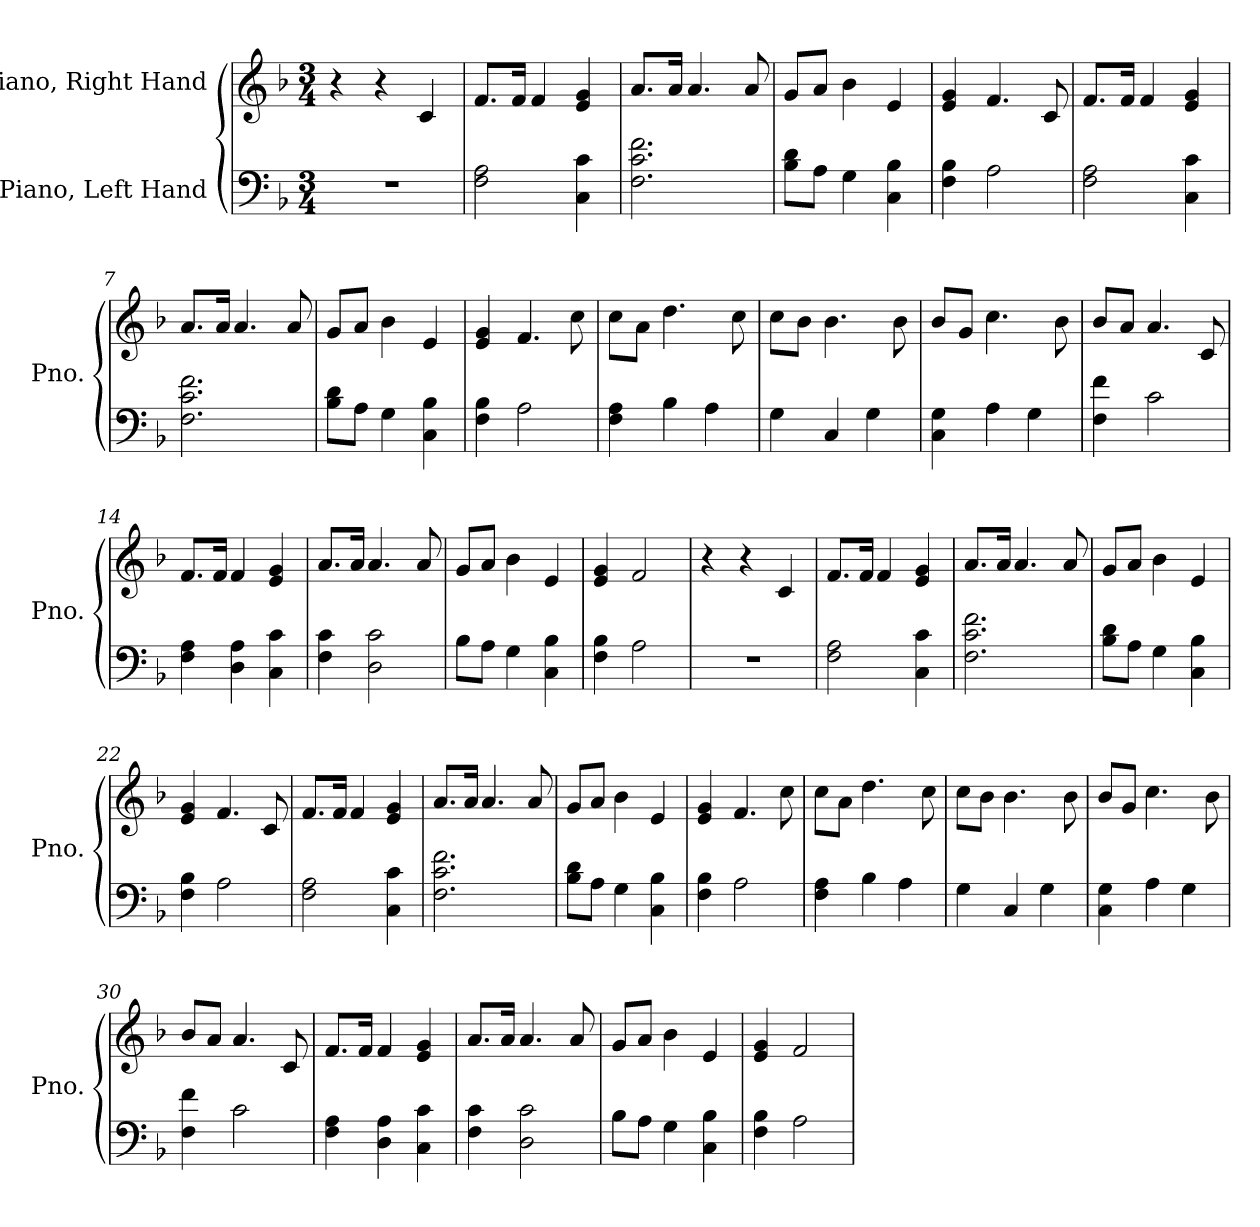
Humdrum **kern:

**kern	**kern
*part2	*part1
*staff2	*staff1
*I"Piano, Left Hand	*I"Piano, Right Hand
*I'Pno.	*I'Pno.
*clefF4	*clefG2
*k[b-]	*k[b-]
*M3/4	*M3/4
*MM100	*MM100
=1	=1
2.r	4r
.	4r
.	4c/
=2	=2
2F\ 2A\	8.f/L
.	16f/Jk
.	4f/
4C\ 4c\	4e/ 4g/
=3	=3
2.F\ 2.c\ 2.f\	8.a/L
.	16a/Jk
.	4.a/
.	8a/
=4	=4
8B-\ 8d\L	8g/L
8A\J	8a/J
4G\	4b-\
4C\ 4B-\	4e/
=5	=5
4F\ 4B-\	4e/ 4g/
2A\	4.f/
.	8c/
=6	=6
2F\ 2A\	8.f/L
.	16f/Jk
.	4f/
4C\ 4c\	4e/ 4g/
!!LO:LB:g=z
=7	=7
2.F\ 2.c\ 2.f\	8.a/L
.	16a/Jk
.	4.a/
.	8a/
=8	=8
8B-\ 8d\L	8g/L
8A\J	8a/J
4G\	4b-\
4C\ 4B-\	4e/
=9	=9
4F\ 4B-\	4e/ 4g/
2A\	4.f/
.	8cc\
=10	=10
4F\ 4A\	8cc\L
.	8a\J
4B-\	4.dd\
4A\	.
.	8cc\
=11	=11
4G\	8cc\L
.	8b-\J
4C/	4.b-\
4G\	.
.	8b-\
=12	=12
4C\ 4G\	8b-/L
.	8g/J
4A\	4.cc\
4G\	.
.	8b-\
=13	=13
4F\ 4f\	8b-/L
.	8a/J
2c\	4.a/
.	8c/
=14	=14
4F\ 4A\	8.f/L
.	16f/Jk
4D\ 4A\	4f/
4C\ 4c\	4e/ 4g/
!!LO:LB:g=z
=15	=15
4F\ 4c\	8.a/L
.	16a/Jk
2D\ 2c\	4.a/
.	8a/
=16	=16
8B-\L	8g/L
8A\J	8a/J
4G\	4b-\
4C\ 4B-\	4e/
=17	=17
4F\ 4B-\	4e/ 4g/
2A\	2f/
=18	=18
2.r	4r
.	4r
.	4c/
=19	=19
2F\ 2A\	8.f/L
.	16f/Jk
.	4f/
4C\ 4c\	4e/ 4g/
=20	=20
2.F\ 2.c\ 2.f\	8.a/L
.	16a/Jk
.	4.a/
.	8a/
=21	=21
8B-\ 8d\L	8g/L
8A\J	8a/J
4G\	4b-\
4C\ 4B-\	4e/
=22	=22
4F\ 4B-\	4e/ 4g/
2A\	4.f/
.	8c/
!!LO:LB:g=z
=23	=23
2F\ 2A\	8.f/L
.	16f/Jk
.	4f/
4C\ 4c\	4e/ 4g/
=24	=24
2.F\ 2.c\ 2.f\	8.a/L
.	16a/Jk
.	4.a/
.	8a/
=25	=25
8B-\ 8d\L	8g/L
8A\J	8a/J
4G\	4b-\
4C\ 4B-\	4e/
=26	=26
4F\ 4B-\	4e/ 4g/
2A\	4.f/
.	8cc\
=27	=27
4F\ 4A\	8cc\L
.	8a\J
4B-\	4.dd\
4A\	.
.	8cc\
=28	=28
4G\	8cc\L
.	8b-\J
4C/	4.b-\
4G\	.
.	8b-\
=29	=29
4C\ 4G\	8b-/L
.	8g/J
4A\	4.cc\
4G\	.
.	8b-\
=30	=30
4F\ 4f\	8b-/L
.	8a/J
2c\	4.a/
.	8c/
!!LO:LB:g=z
=31	=31
4F\ 4A\	8.f/L
.	16f/Jk
4D\ 4A\	4f/
4C\ 4c\	4e/ 4g/
=32	=32
4F\ 4c\	8.a/L
.	16a/Jk
2D\ 2c\	4.a/
.	8a/
=33	=33
8B-\L	8g/L
8A\J	8a/J
4G\	4b-\
4C\ 4B-\	4e/
=34	=34
4F\ 4B-\	4e/ 4g/
2A\	2f/
=	=
*-	*-
